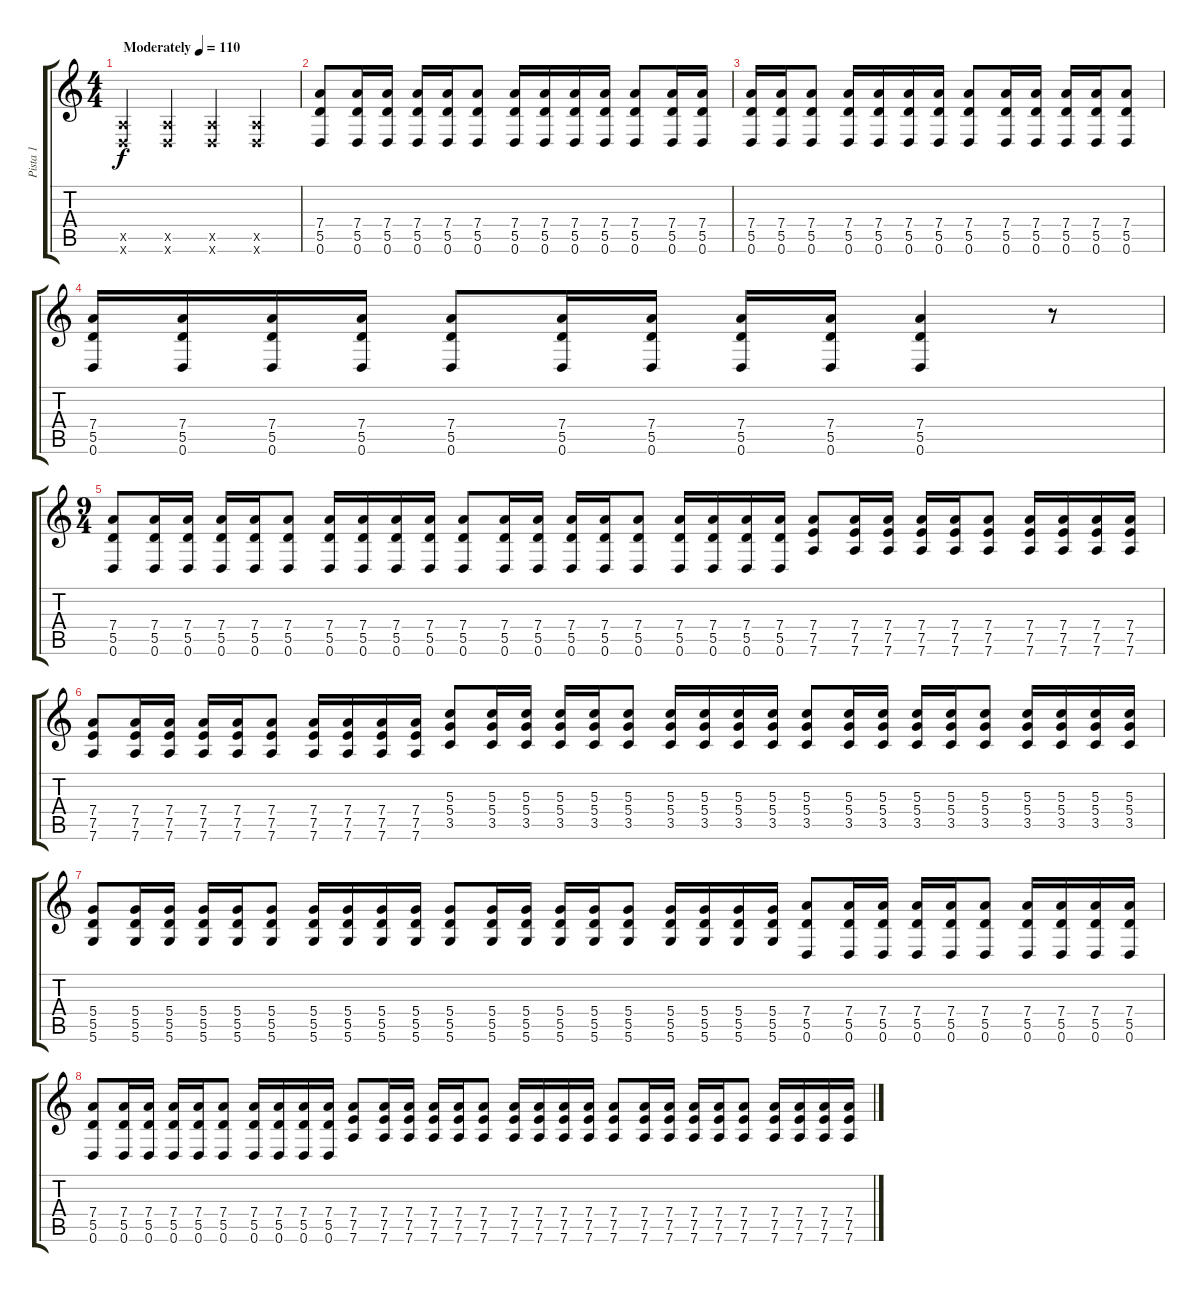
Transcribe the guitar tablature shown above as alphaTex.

\track ("Pista 1" "Pista 1") {instrument acousticguitarnylon}
\staff {score tabs}
\tuning (E4 B3 G3 D3 A2 D2) {hide}
\ts (4 4)
\tempo (110 "Moderately")
\clef g2
\ks c
(0.5{x} 0.6{x}).4{dy f instrument acousticguitarnylon} (0.5{x} 0.6{x}).4 (0.5{x} 0.6{x}).4 (0.5{x} 0.6{x}).4 |
(7.4 5.5 0.6).8 (7.4 5.5 0.6).16 (7.4 5.5 0.6).16 (7.4 5.5 0.6).16 (7.4 5.5 0.6).16 (7.4 5.5 0.6).8 (7.4 5.5 0.6).16 (7.4 5.5 0.6).16 (7.4 5.5 0.6).16 (7.4 5.5 0.6).16 (7.4 5.5 0.6).8 (7.4 5.5 0.6).16 (7.4 5.5 0.6).16 |
(7.4 5.5 0.6).16 (7.4 5.5 0.6).16 (7.4 5.5 0.6).8 (7.4 5.5 0.6).16 (7.4 5.5 0.6).16 (7.4 5.5 0.6).16 (7.4 5.5 0.6).16 (7.4 5.5 0.6).8 (7.4 5.5 0.6).16 (7.4 5.5 0.6).16 (7.4 5.5 0.6).16 (7.4 5.5 0.6).16 (7.4 5.5 0.6).8 |
(7.4 5.5 0.6).16 (7.4 5.5 0.6).16 (7.4 5.5 0.6).16 (7.4 5.5 0.6).16 (7.4 5.5 0.6).8 (7.4 5.5 0.6).16 (7.4 5.5 0.6).16 (7.4 5.5 0.6).16 (7.4 5.5 0.6).16 (7.4 5.5 0.6).4 r.8 |
\ts (9 4)
(7.4 5.5 0.6).8 (7.4 5.5 0.6).16 (7.4 5.5 0.6).16 (7.4 5.5 0.6).16 (7.4 5.5 0.6).16 (7.4 5.5 0.6).8 (7.4 5.5 0.6).16 (7.4 5.5 0.6).16 (7.4 5.5 0.6).16 (7.4 5.5 0.6).16 (7.4 5.5 0.6).8 (7.4 5.5 0.6).16 (7.4 5.5 0.6).16 (7.4 5.5 0.6).16 (7.4 5.5 0.6).16 (7.4 5.5 0.6).8 (7.4 5.5 0.6).16 (7.4 5.5 0.6).16 (7.4 5.5 0.6).16 (7.4 5.5 0.6).16 (7.4 7.5 7.6).8 (7.4 7.5 7.6).16 (7.4 7.5 7.6).16 (7.4 7.5 7.6).16 (7.4 7.5 7.6).16 (7.4 7.5 7.6).8 (7.4 7.5 7.6).16 (7.4 7.5 7.6).16 (7.4 7.5 7.6).16 (7.4 7.5 7.6).16 |
(7.4 7.5 7.6).8 (7.4 7.5 7.6).16 (7.4 7.5 7.6).16 (7.4 7.5 7.6).16 (7.4 7.5 7.6).16 (7.4 7.5 7.6).8 (7.4 7.5 7.6).16 (7.4 7.5 7.6).16 (7.4 7.5 7.6).16 (7.4 7.5 7.6).16 (5.3 5.4 3.5).8 (5.3 5.4 3.5).16 (5.3 5.4 3.5).16 (5.3 5.4 3.5).16 (5.3 5.4 3.5).16 (5.3 5.4 3.5).8 (5.3 5.4 3.5).16 (5.3 5.4 3.5).16 (5.3 5.4 3.5).16 (5.3 5.4 3.5).16 (5.3 5.4 3.5).8 (5.3 5.4 3.5).16 (5.3 5.4 3.5).16 (5.3 5.4 3.5).16 (5.3 5.4 3.5).16 (5.3 5.4 3.5).8 (5.3 5.4 3.5).16 (5.3 5.4 3.5).16 (5.3 5.4 3.5).16 (5.3 5.4 3.5).16 |
(5.4 5.5 5.6).8 (5.4 5.5 5.6).16 (5.4 5.5 5.6).16 (5.4 5.5 5.6).16 (5.4 5.5 5.6).16 (5.4 5.5 5.6).8 (5.4 5.5 5.6).16 (5.4 5.5 5.6).16 (5.4 5.5 5.6).16 (5.4 5.5 5.6).16 (5.4 5.5 5.6).8 (5.4 5.5 5.6).16 (5.4 5.5 5.6).16 (5.4 5.5 5.6).16 (5.4 5.5 5.6).16 (5.4 5.5 5.6).8 (5.4 5.5 5.6).16 (5.4 5.5 5.6).16 (5.4 5.5 5.6).16 (5.4 5.5 5.6).16 (7.4 5.5 0.6).8 (7.4 5.5 0.6).16 (7.4 5.5 0.6).16 (7.4 5.5 0.6).16 (7.4 5.5 0.6).16 (7.4 5.5 0.6).8 (7.4 5.5 0.6).16 (7.4 5.5 0.6).16 (7.4 5.5 0.6).16 (7.4 5.5 0.6).16 |
(7.4 5.5 0.6).8 (7.4 5.5 0.6).16 (7.4 5.5 0.6).16 (7.4 5.5 0.6).16 (7.4 5.5 0.6).16 (7.4 5.5 0.6).8 (7.4 5.5 0.6).16 (7.4 5.5 0.6).16 (7.4 5.5 0.6).16 (7.4 5.5 0.6).16 (7.4 7.5 7.6).8 (7.4 7.5 7.6).16 (7.4 7.5 7.6).16 (7.4 7.5 7.6).16 (7.4 7.5 7.6).16 (7.4 7.5 7.6).8 (7.4 7.5 7.6).16 (7.4 7.5 7.6).16 (7.4 7.5 7.6).16 (7.4 7.5 7.6).16 (7.4 7.5 7.6).8 (7.4 7.5 7.6).16 (7.4 7.5 7.6).16 (7.4 7.5 7.6).16 (7.4 7.5 7.6).16 (7.4 7.5 7.6).8 (7.4 7.5 7.6).16 (7.4 7.5 7.6).16 (7.4 7.5 7.6).16 (7.4 7.5 7.6).16
